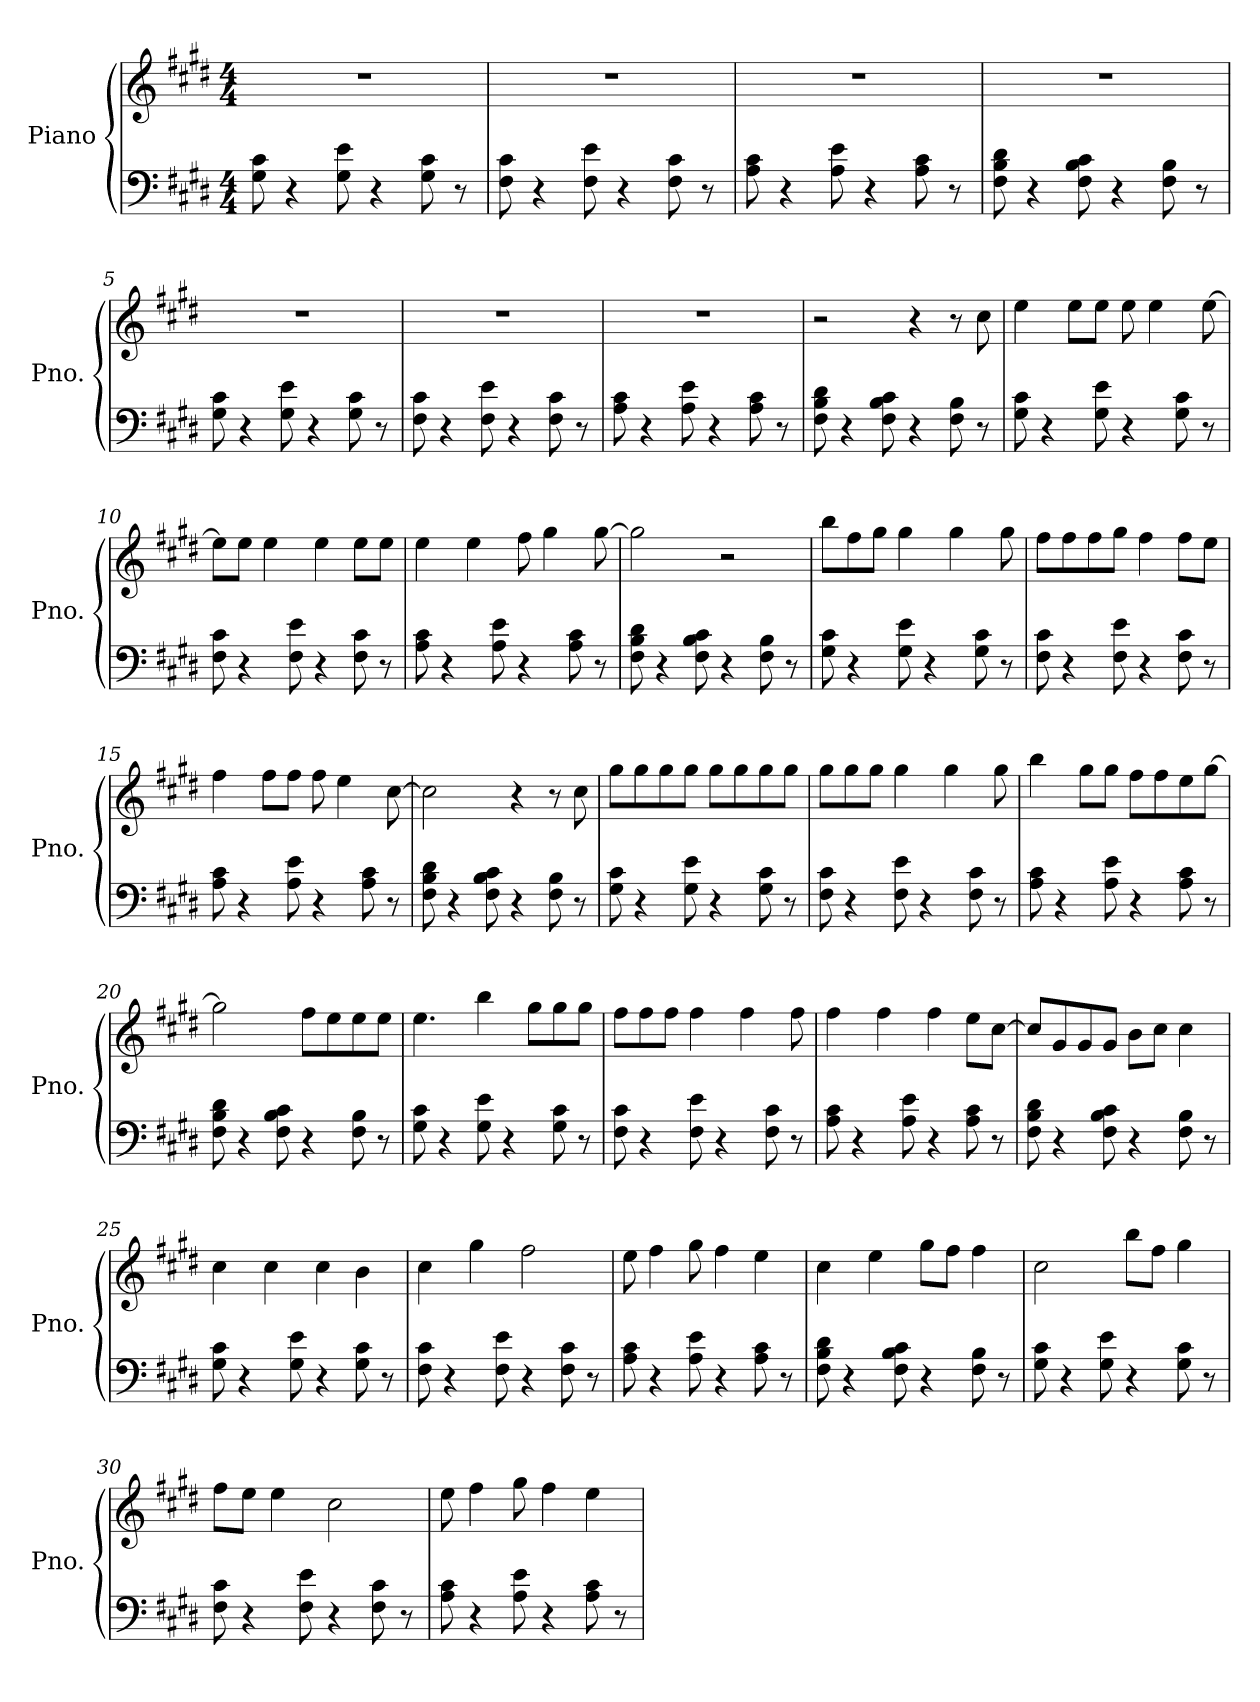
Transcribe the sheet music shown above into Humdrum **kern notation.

**kern	**kern
*part1	*part1
*staff2	*staff1
*I"Piano	*
*I'Pno.	*
*clefF4	*clefG2
*k[f#c#g#d#]	*k[f#c#g#d#]
*M4/4	*M4/4
*MM192	*MM192
=1	=1
8G#\ 8c#\	1r
4r	.
8G#\ 8e\	.
4r	.
8G#\ 8c#\	.
8r	.
=2	=2
8F#\ 8c#\	1r
4r	.
8F#\ 8e\	.
4r	.
8F#\ 8c#\	.
8r	.
=3	=3
8A\ 8c#\	1r
4r	.
8A\ 8e\	.
4r	.
8A\ 8c#\	.
8r	.
=4	=4
8F#\ 8B\ 8d#\	1r
4r	.
8F#\ 8B\ 8c#\	.
4r	.
8F#\ 8B\	.
8r	.
=5	=5
8G#\ 8c#\	1r
4r	.
8G#\ 8e\	.
4r	.
8G#\ 8c#\	.
8r	.
=6	=6
8F#\ 8c#\	1r
4r	.
8F#\ 8e\	.
4r	.
8F#\ 8c#\	.
8r	.
!!LO:LB:g=z
=7	=7
8A\ 8c#\	1r
4r	.
8A\ 8e\	.
4r	.
8A\ 8c#\	.
8r	.
=8	=8
8F#\ 8B\ 8d#\	2r
4r	.
8F#\ 8B\ 8c#\	.
4r	4r
8F#\ 8B\	8r
8r	8cc#\
=9	=9
8G#\ 8c#\	4ee\
4r	.
.	8ee\L
8G#\ 8e\	8ee\J
4r	8ee\
.	4ee\
8G#\ 8c#\	.
8r	[8ee\
=10	=10
8F#\ 8c#\	8ee\L]
4r	8ee\J
.	4ee\
8F#\ 8e\	.
4r	4ee\
8F#\ 8c#\	8ee\L
8r	8ee\J
=11	=11
8A\ 8c#\	4ee\
4r	.
.	4ee\
8A\ 8e\	.
4r	8ff#\
.	4gg#\
8A\ 8c#\	.
8r	[8gg#\
=12	=12
8F#\ 8B\ 8d#\	2gg#\]
4r	.
8F#\ 8B\ 8c#\	.
4r	2r
8F#\ 8B\	.
8r	.
!!LO:LB:g=z
=13	=13
8G#\ 8c#\	8bb\L
4r	8ff#\
.	8gg#\J
8G#\ 8e\	4gg#\
4r	.
.	4gg#\
8G#\ 8c#\	.
8r	8gg#\
=14	=14
8F#\ 8c#\	8ff#\L
4r	8ff#\
.	8ff#\
8F#\ 8e\	8gg#\J
4r	4ff#\
8F#\ 8c#\	8ff#\L
8r	8ee\J
=15	=15
8A\ 8c#\	4ff#\
4r	.
.	8ff#\L
8A\ 8e\	8ff#\J
4r	8ff#\
.	4ee\
8A\ 8c#\	.
8r	[8cc#\
=16	=16
8F#\ 8B\ 8d#\	2cc#\]
4r	.
8F#\ 8B\ 8c#\	.
4r	4r
8F#\ 8B\	8r
8r	8cc#\
=17	=17
8G#\ 8c#\	8gg#\L
4r	8gg#\
.	8gg#\
8G#\ 8e\	8gg#\J
4r	8gg#\L
.	8gg#\
8G#\ 8c#\	8gg#\
8r	8gg#\J
!!LO:LB:g=z
=18	=18
8F#\ 8c#\	8gg#\L
4r	8gg#\
.	8gg#\J
8F#\ 8e\	4gg#\
4r	.
.	4gg#\
8F#\ 8c#\	.
8r	8gg#\
=19	=19
8A\ 8c#\	4bb\
4r	.
.	8gg#\L
8A\ 8e\	8gg#\J
4r	8ff#\L
.	8ff#\
8A\ 8c#\	8ee\
8r	[8gg#\J
=20	=20
8F#\ 8B\ 8d#\	2gg#\]
4r	.
8F#\ 8B\ 8c#\	.
4r	8ff#\L
.	8ee\
8F#\ 8B\	8ee\
8r	8ee\J
=21	=21
8G#\ 8c#\	4.ee\
4r	.
8G#\ 8e\	4bb\
4r	.
.	8gg#\L
8G#\ 8c#\	8gg#\
8r	8gg#\J
=22	=22
8F#\ 8c#\	8ff#\L
4r	8ff#\
.	8ff#\J
8F#\ 8e\	4ff#\
4r	.
.	4ff#\
8F#\ 8c#\	.
8r	8ff#\
!!LO:LB:g=z
=23	=23
8A\ 8c#\	4ff#\
4r	.
.	4ff#\
8A\ 8e\	.
4r	4ff#\
8A\ 8c#\	8ee\L
8r	[8cc#\J
=24	=24
8F#\ 8B\ 8d#\	8cc#/L]
4r	8g#/
.	8g#/
8F#\ 8B\ 8c#\	8g#/J
4r	8b\L
.	8cc#\J
8F#\ 8B\	4cc#\
8r	.
=25	=25
8G#\ 8c#\	4cc#\
4r	.
.	4cc#\
8G#\ 8e\	.
4r	4cc#\
8G#\ 8c#\	4b\
8r	.
=26	=26
8F#\ 8c#\	4cc#\
4r	.
.	4gg#\
8F#\ 8e\	.
4r	2ff#\
8F#\ 8c#\	.
8r	.
=27	=27
8A\ 8c#\	8ee\
4r	4ff#\
8A\ 8e\	8gg#\
4r	4ff#\
8A\ 8c#\	4ee\
8r	.
=28	=28
8F#\ 8B\ 8d#\	4cc#\
4r	.
.	4ee\
8F#\ 8B\ 8c#\	.
4r	8gg#\L
.	8ff#\J
8F#\ 8B\	4ff#\
8r	.
!!LO:PB:g=z
=29	=29
8G#\ 8c#\	2cc#\
4r	.
8G#\ 8e\	.
4r	8bb\L
.	8ff#\J
8G#\ 8c#\	4gg#\
8r	.
=30	=30
8F#\ 8c#\	8ff#\L
4r	8ee\J
.	4ee\
8F#\ 8e\	.
4r	2cc#\
8F#\ 8c#\	.
8r	.
=31	=31
8A\ 8c#\	8ee\
4r	4ff#\
8A\ 8e\	8gg#\
4r	4ff#\
8A\ 8c#\	4ee\
8r	.
=	=
*-	*-
